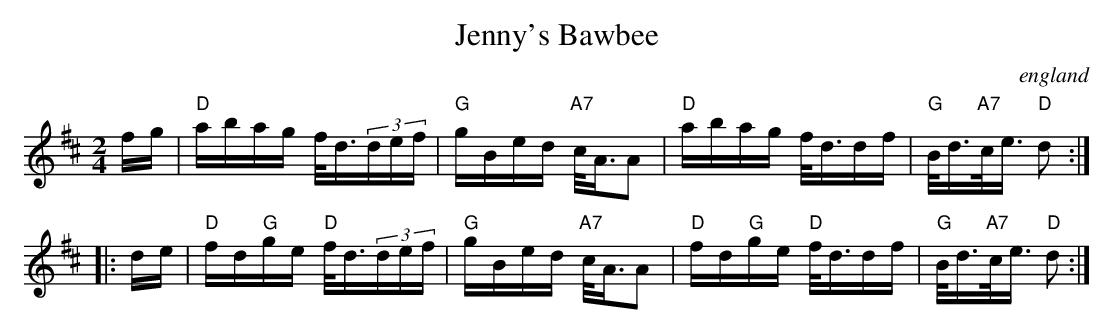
X:1
T:Jenny's Bawbee
O:england
M:2/4
L:1/16
K:D
fg|"D"abag f<d(3def|"G"gBed "A7"c<AA2|\
"D"abag f<ddf|"G"B<d"A7"c<e "D"d2:|
|:de|"D"fd"G"ge "D"f<d(3def|"G"gBed "A7"c<AA2|\
"D"fd"G"ge "D"f<ddf|"G"B<d"A7"c<e "D"d2:|]
